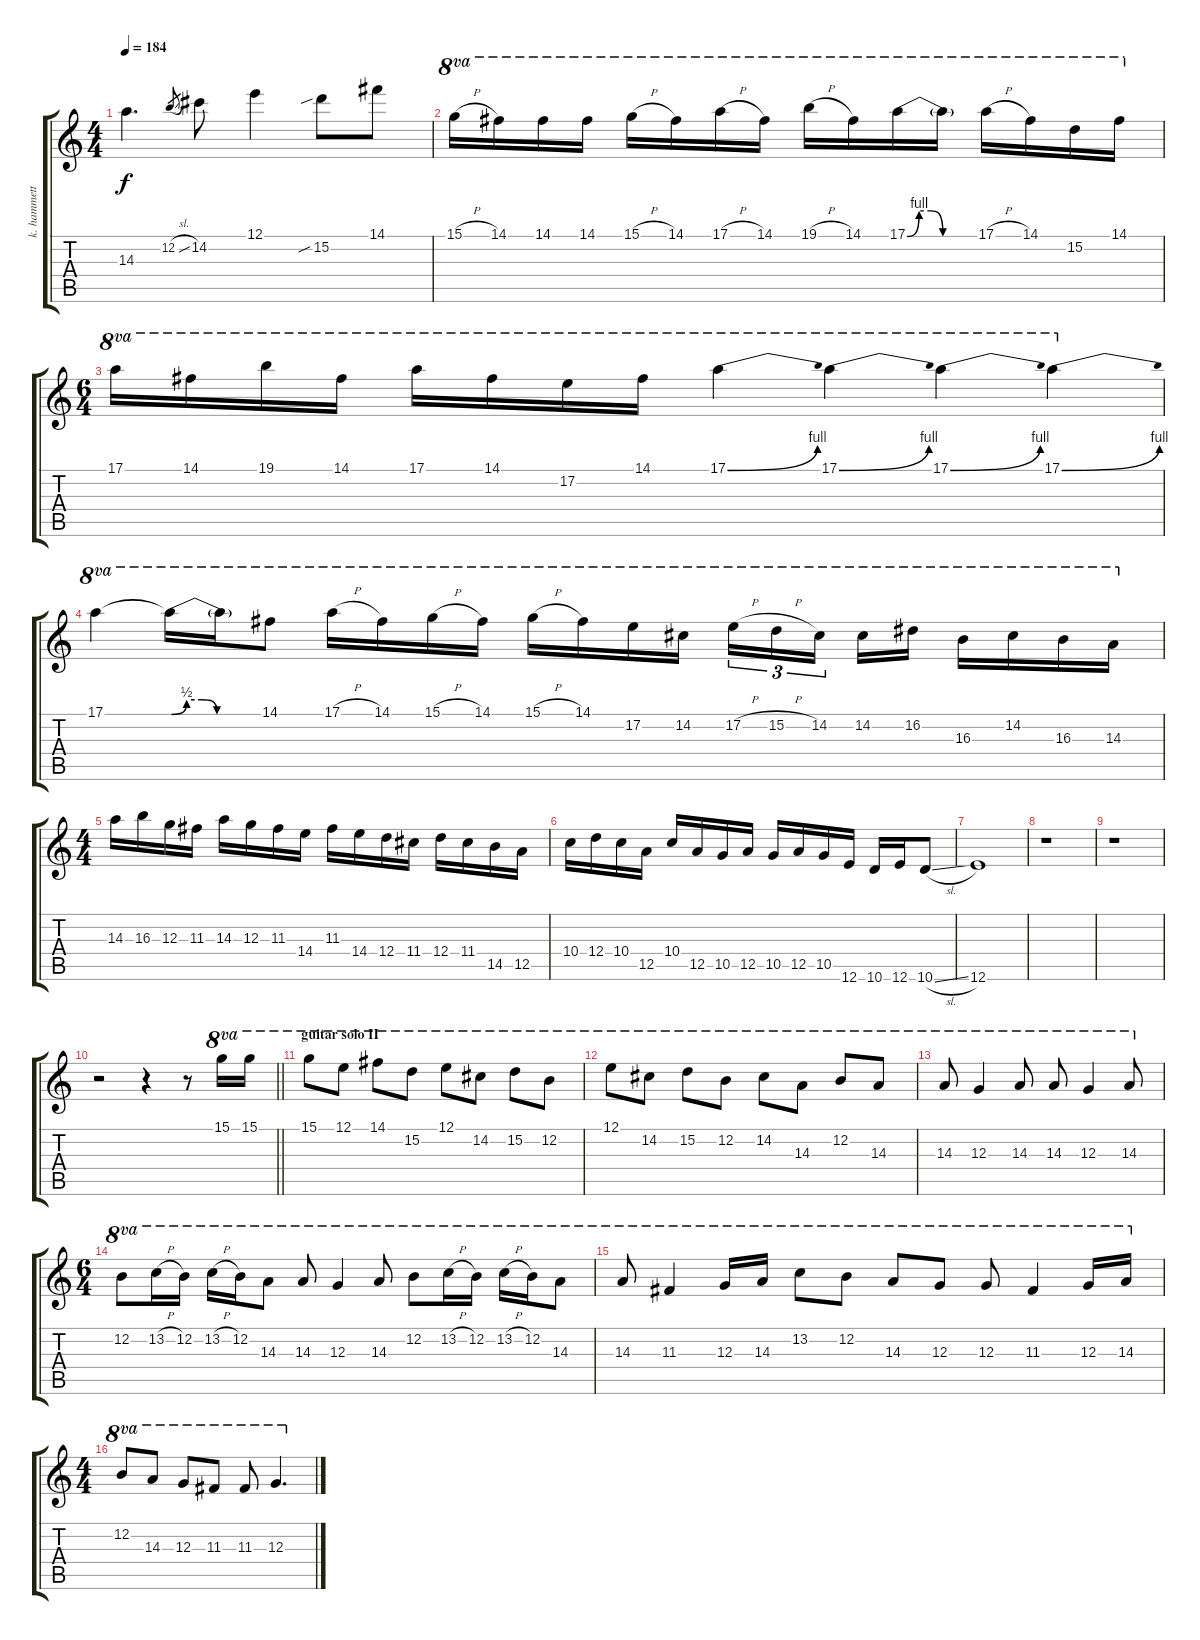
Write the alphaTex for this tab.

\track ("k. hammett - lead guitar" "k. hammett") {instrument distortionguitar}
\staff {score tabs}
\tuning (E4 B3 G3 D3 A2 E2) {hide}
\ts (4 4)
\tempo 184
\clef g2
\ks c
14.3.4{d dy f} 12.2{sl}.8{gr} 14.2.8 12.1.4 15.2{sib}.8 14.1.8 |
15.1{h}.16{ot 8va} 14.1.16{ot 8va} 14.1.16{ot 8va} 14.1.16{ot 8va} 15.1{h}.16{ot 8va} 14.1.16{ot 8va} 17.1{h}.16{ot 8va} 14.1.16{ot 8va} 19.1{h}.16{ot 8va} 14.1.16{ot 8va} 17.1{be (custom 0 0 10 4 20 4 30 0 60 0)}.16{ot 8va} 17.1{t}.16{ot 8va} 17.1{h}.16{ot 8va} 14.1.16{ot 8va} 15.2.16{ot 8va} 14.1.16{ot 8va} |
\ts (6 4)
17.1.16{ot 8va} 14.1.16{ot 8va} 19.1.16{ot 8va} 14.1.16{ot 8va} 17.1.16{ot 8va} 14.1.16{ot 8va} 17.2.16{ot 8va} 14.1.16{ot 8va} 17.1{be (bend 0 0 60 4)}.4{ot 8va} 17.1{be (bend 0 0 60 4)}.4{ot 8va} 17.1{be (bend 0 0 60 4)}.4{ot 8va} 17.1{be (bend 0 0 60 4)}.4{ot 8va} |
17.1.4{ot 8va} 17.1{be (custom 0 0 10 2 20 2 30 0 60 0) t}.16{ot 8va} 17.1{t}.16{ot 8va} 14.1.8{ot 8va} 17.1{h}.16{ot 8va} 14.1.16{ot 8va} 15.1{h}.16{ot 8va} 14.1.16{ot 8va} 15.1{h}.16{ot 8va} 14.1.16{ot 8va} 17.2.16{ot 8va} 14.2.16{ot 8va beam splitsecondary} 17.2{h}.16{tu (3 2) ot 8va} 15.2{h}.16{tu (3 2) ot 8va} 14.2.16{tu (3 2) ot 8va beam splitsecondary} 14.2.16{ot 8va} 16.2.16{ot 8va} 16.3.16{ot 8va} 14.2.16{ot 8va} 16.3.16{ot 8va} 14.3.16{ot 8va} |
\ts (4 4)
14.3.16 16.3.16 12.3.16 11.3.16 14.3.16 12.3.16 11.3.16 14.4.16 11.3.16 14.4.16 12.4.16 11.4.16 12.4.16 11.4.16 14.5.16 12.5.16 |
10.4.16 12.4.16 10.4.16 12.5.16 10.4.16 12.5.16 10.5.16 12.5.16 10.5.16 12.5.16 10.5.16 12.6.16 10.6.16 12.6.16 10.6{sl}.8 |
12.6.1 |
r.1 |
r.1 |
\barLineRight lightlight
r.2{volume 13 balance 16} r.4 r.8 15.1.16{ot 8va} 15.1.16{ot 8va} |
\section ("" "guitar solo II")
15.1.8{ot 8va} 12.1.8{ot 8va} 14.1.8{ot 8va} 15.2.8{ot 8va} 12.1.8{ot 8va} 14.2.8{ot 8va} 15.2.8{ot 8va} 12.2.8{ot 8va} |
12.1.8{ot 8va} 14.2.8{ot 8va} 15.2.8{ot 8va} 12.2.8{ot 8va} 14.2.8{ot 8va} 14.3.8{ot 8va} 12.2.8{ot 8va} 14.3.8{ot 8va} |
14.3.8{ot 8va} 12.3.4{ot 8va} 14.3.8{ot 8va} 14.3.8{ot 8va} 12.3.4{ot 8va} 14.3.8{ot 8va} |
\ts (6 4)
12.2.8{ot 8va} 13.2{h}.16{ot 8va} 12.2.16{ot 8va} 13.2{h}.16{ot 8va} 12.2.16{ot 8va} 14.3.8{ot 8va} 14.3.8{ot 8va} 12.3.4{ot 8va} 14.3.8{ot 8va} 12.2.8{ot 8va} 13.2{h}.16{ot 8va} 12.2.16{ot 8va} 13.2{h}.16{ot 8va} 12.2.16{ot 8va} 14.3.8{ot 8va} |
14.3.8{ot 8va} 11.3.4{ot 8va} 12.3.16{ot 8va} 14.3.16{ot 8va} 13.2.8{ot 8va} 12.2.8{ot 8va} 14.3.8{ot 8va} 12.3.8{ot 8va} 12.3.8{ot 8va} 11.3.4{ot 8va} 12.3.16{ot 8va} 14.3.16{ot 8va} |
\ts (4 4)
12.2.8{ot 8va} 14.3.8{ot 8va} 12.3.8{ot 8va} 11.3.8{ot 8va} 11.3.8{ot 8va} 12.3.4{d ot 8va}
